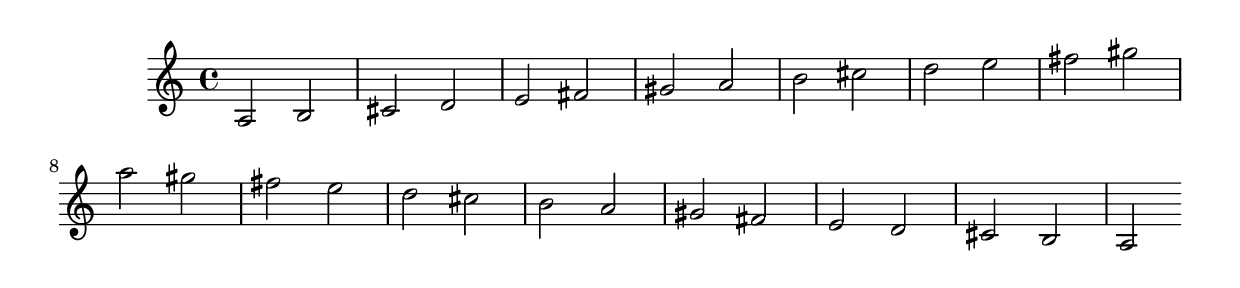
\score {

\relative c' {
    
    a2 b cis d e fis gis a b cis d e fis gis a
    gis fis e d cis b a gis fis e d cis b a
}

\layout { }
\midi { }
}

\version "2.12.2"
